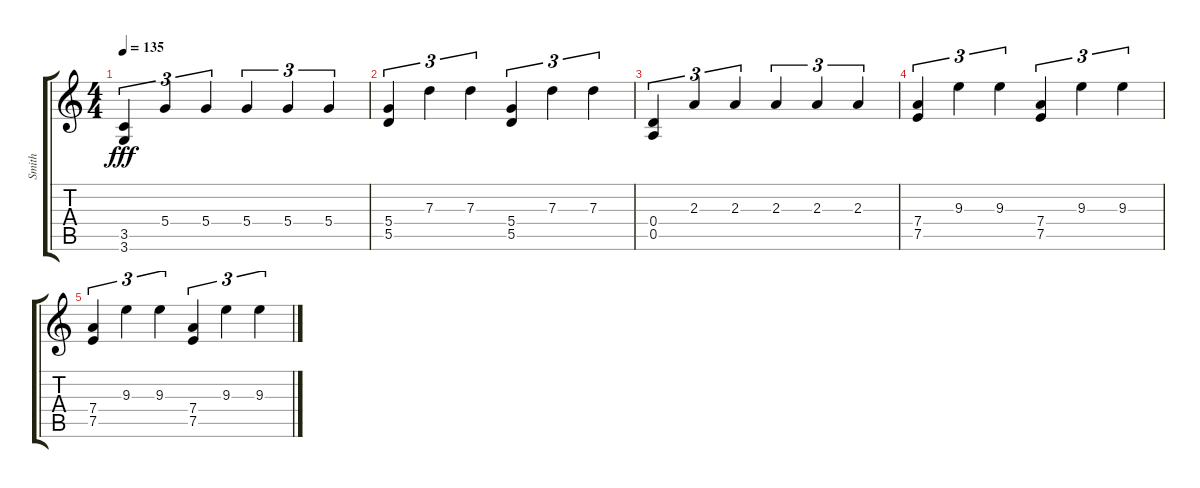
\track ("Smith" "Smith") {instrument distortionguitar}
\staff {score tabs}
\tuning (E4 B3 G3 D3 A2 E2) {hide}
\ts (4 4)
\tempo 135
\clef g2
\ks c
(3.5 3.6).4{tu (3 2) dy fff} 5.4.4{tu (3 2)} 5.4.4{tu (3 2)} 5.4.4{tu (3 2)} 5.4.4{tu (3 2)} 5.4.4{tu (3 2)} |
(5.4 5.5).4{tu (3 2)} 7.3.4{tu (3 2)} 7.3.4{tu (3 2)} (5.4 5.5).4{tu (3 2)} 7.3.4{tu (3 2)} 7.3.4{tu (3 2)} |
(0.4 0.5).4{tu (3 2)} 2.3.4{tu (3 2)} 2.3.4{tu (3 2)} 2.3.4{tu (3 2)} 2.3.4{tu (3 2)} 2.3.4{tu (3 2)} |
(7.4 7.5).4{tu (3 2)} 9.3.4{tu (3 2)} 9.3.4{tu (3 2)} (7.4 7.5).4{tu (3 2)} 9.3.4{tu (3 2)} 9.3.4{tu (3 2)} |
(7.4 7.5).4{tu (3 2)} 9.3.4{tu (3 2)} 9.3.4{tu (3 2)} (7.4 7.5).4{tu (3 2)} 9.3.4{tu (3 2)} 9.3.4{tu (3 2)}
